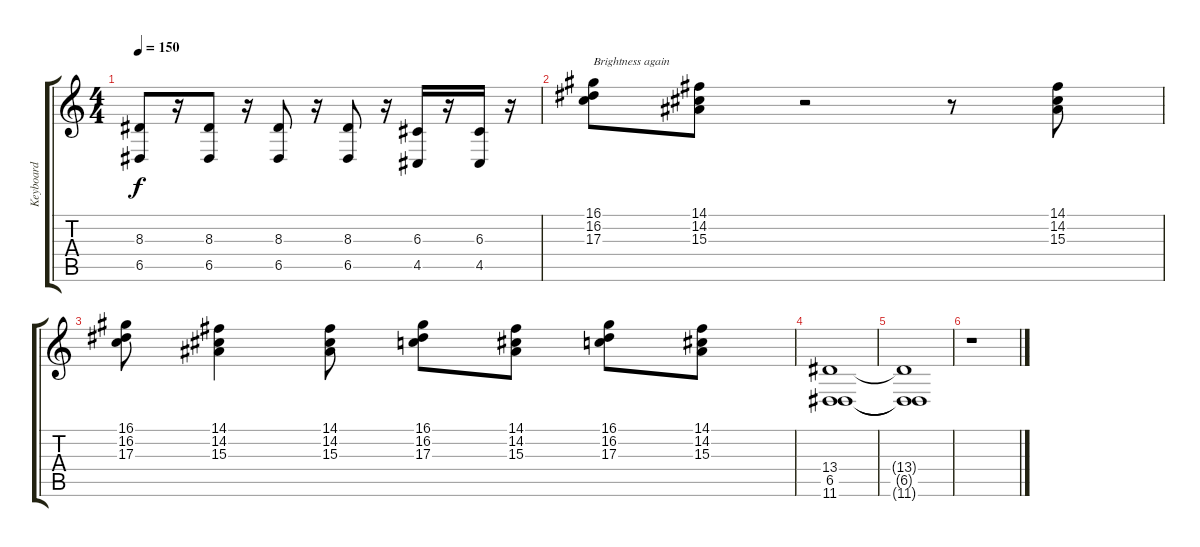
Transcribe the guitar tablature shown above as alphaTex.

\track ("Keyboard" "Keyboard") {instrument fx5brightness}
\staff {score tabs}
\tuning (E4 B3 G3 D3 A2 E2) {hide}
\ts (4 4)
\tempo 150
\clef g2
\ks c
(8.3 6.5).8{dy f} r.16 (8.3 6.5).8 r.16 (8.3 6.5).8 r.16 (8.3 6.5).8 r.16 (6.3 4.5).16 r.16 (6.3 4.5).16 r.16 |
(16.1 16.2 17.3).8{txt "Brightness again" instrument fx5brightness} (14.1 14.2 15.3).8 r.2 r.8 (14.1 14.2 15.3).8 |
(16.1 16.2 17.3).8 (14.1 14.2 15.3).4 (14.1 14.2 15.3).8 (16.1 16.2 17.3).8 (14.1 14.2 15.3).8 (16.1 16.2 17.3).8 (14.1 14.2 15.3).8 |
(13.4 6.5 11.6).1 |
(13.4{t} 6.5{t} 11.6{t}).1 |
r.1
